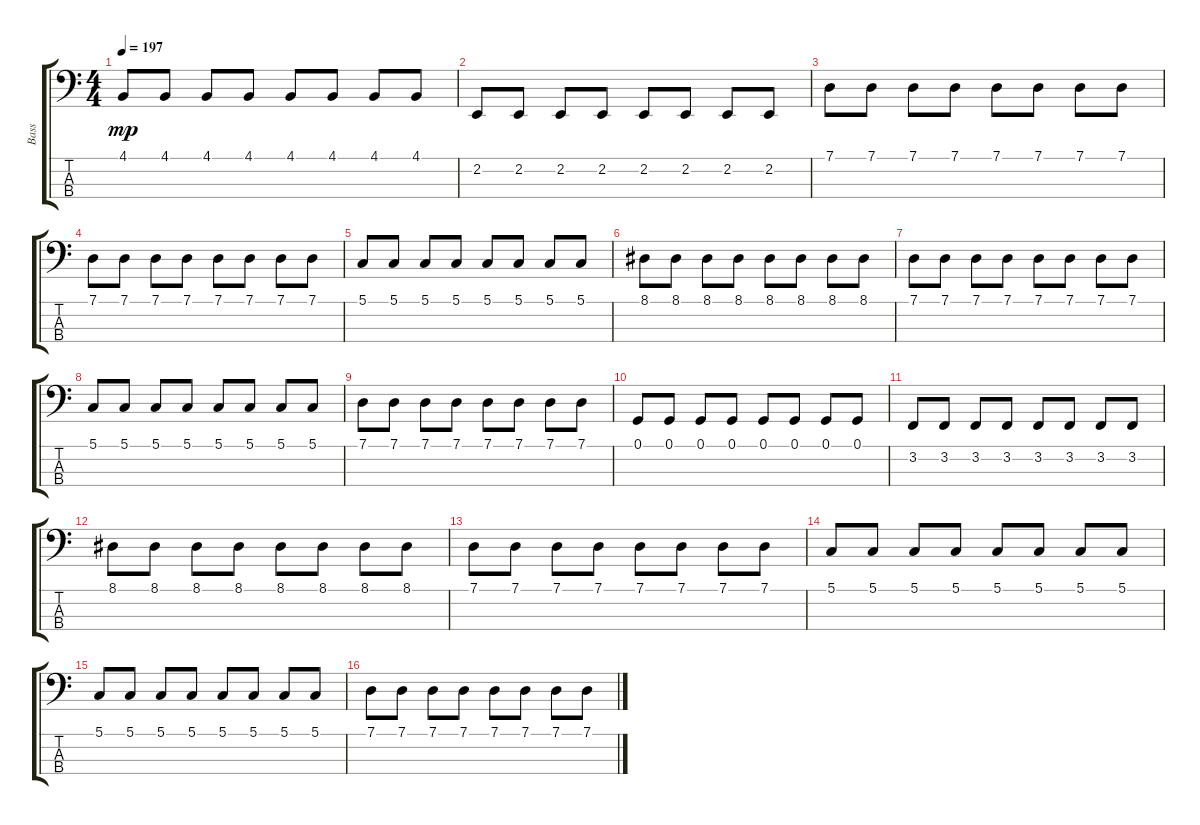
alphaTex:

\track ("Bass" "Bass") {instrument lead8bassandlead}
\staff {score tabs}
\tuning (G2 D2 A1 E1) {hide}
\ts (4 4)
\tempo 197
\clef f4
\ks c
4.1.8{dy mp} 4.1.8 4.1.8 4.1.8 4.1.8 4.1.8 4.1.8 4.1.8 |
2.2.8 2.2.8 2.2.8 2.2.8 2.2.8 2.2.8 2.2.8 2.2.8 |
7.1.8 7.1.8 7.1.8 7.1.8 7.1.8 7.1.8 7.1.8 7.1.8 |
7.1.8 7.1.8 7.1.8 7.1.8 7.1.8 7.1.8 7.1.8 7.1.8 |
5.1.8 5.1.8 5.1.8 5.1.8 5.1.8 5.1.8 5.1.8 5.1.8 |
8.1.8 8.1.8 8.1.8 8.1.8 8.1.8 8.1.8 8.1.8 8.1.8 |
7.1.8 7.1.8 7.1.8 7.1.8 7.1.8 7.1.8 7.1.8 7.1.8 |
5.1.8 5.1.8 5.1.8 5.1.8 5.1.8 5.1.8 5.1.8 5.1.8 |
7.1.8 7.1.8 7.1.8 7.1.8 7.1.8 7.1.8 7.1.8 7.1.8 |
0.1.8 0.1.8 0.1.8 0.1.8 0.1.8 0.1.8 0.1.8 0.1.8 |
3.2.8 3.2.8 3.2.8 3.2.8 3.2.8 3.2.8 3.2.8 3.2.8 |
8.1.8 8.1.8 8.1.8 8.1.8 8.1.8 8.1.8 8.1.8 8.1.8 |
7.1.8 7.1.8 7.1.8 7.1.8 7.1.8 7.1.8 7.1.8 7.1.8 |
5.1.8 5.1.8 5.1.8 5.1.8 5.1.8 5.1.8 5.1.8 5.1.8 |
5.1.8 5.1.8 5.1.8 5.1.8 5.1.8 5.1.8 5.1.8 5.1.8 |
7.1.8 7.1.8 7.1.8 7.1.8 7.1.8 7.1.8 7.1.8 7.1.8
